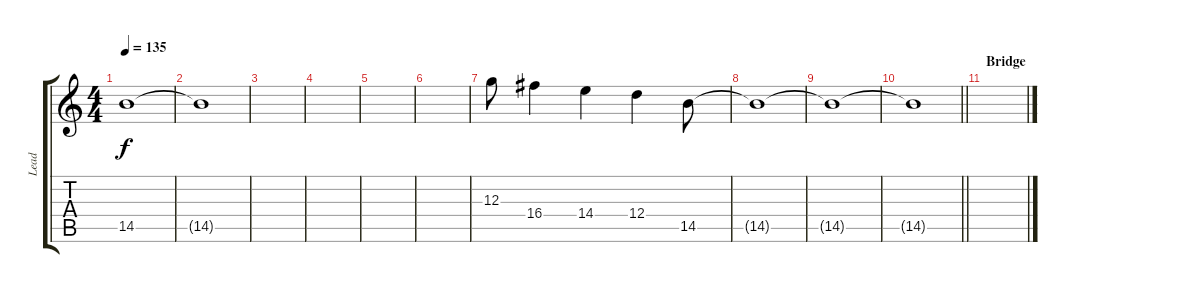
\track ("Lead " "Lead ") {instrument distortionguitar}
\staff {score tabs}
\tuning (E4 B3 G3 D3 A2 E2) {hide}
\ts (4 4)
\tempo 135
\clef g2
\ks c
14.5{t}.1{dy f} |
14.5{t}.1 |
|
|
|
|
12.3.8{instrument electricguitarjazz} 16.4.4 14.4.4 12.4.4 14.5.8 |
14.5{t}.1 |
14.5{t}.1 |
\barLineRight lightlight
14.5{t}.1 |
\section ("" "Bridge")
